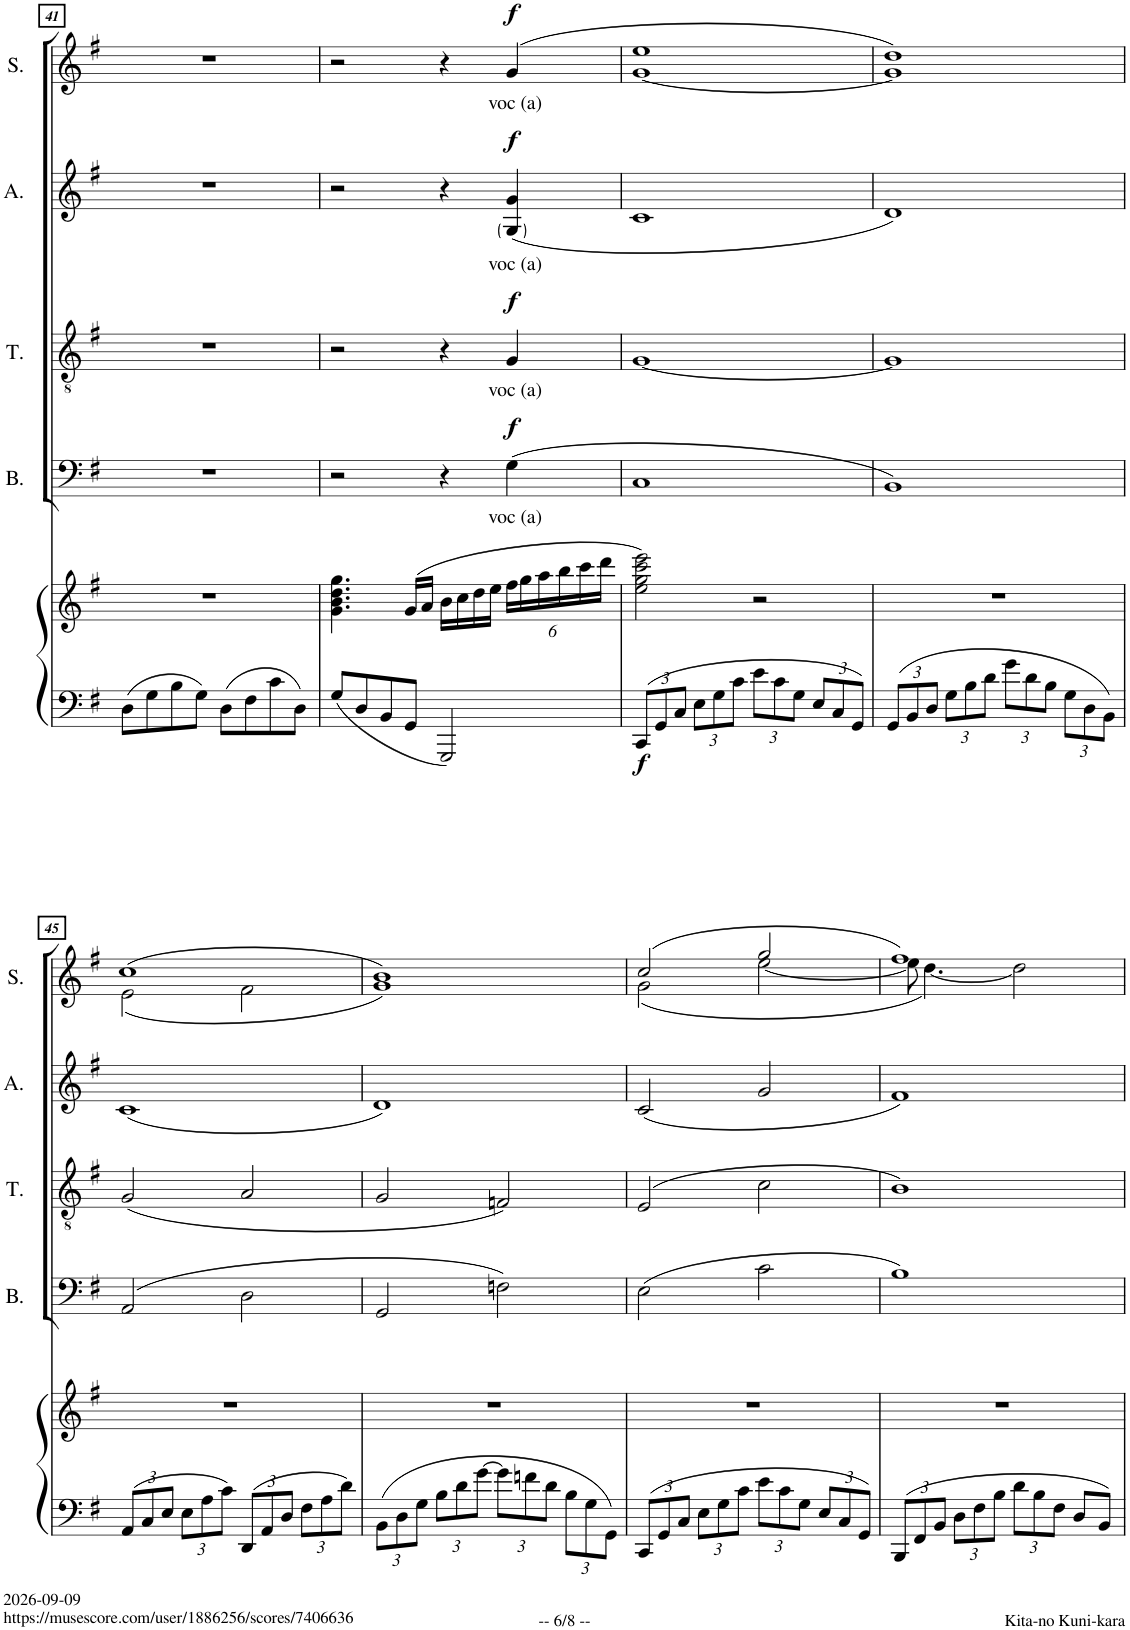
**kern	**kern	**dynam	**kern	**text	**dynam	**kern	**text	**dynam	**kern	**text	**dynam	**kern	**text	**dynam
*part5	*part5	*part5	*part4	*part4	*part4	*part3	*part3	*part3	*part2	*part2	*part2	*part1	*part1	*part1
*staff6	*staff5	*staff5/6	*staff4	*staff4	*staff4	*staff3	*staff3	*staff3	*staff2	*staff2	*staff2	*staff1	*staff1	*staff1
*I"Piano	*	*	*I"Bass	*	*	*I"Tenor	*	*	*I"Alto	*	*	*I"Soprano	*	*
*I'Pno	*	*	*I'B.	*	*	*I'T.	*	*	*I'A.	*	*	*I'S.	*	*
!!LO:PB:g=z
*clefF4	*clefG2	*	*clefF4	*	*	*clefGv2	*	*	*clefG2	*	*	*clefG2	*	*
*	*	*	*	*	*	*	*	*	*Trd1c2	*	*	*	*	*
*k[f#]	*k[f#]	*	*k[f#]	*	*	*k[f#]	*	*	*k[f#]	*	*	*k[f#]	*	*
*M4/4	*M4/4	*	*M4/4	*	*	*M4/4	*	*	*M4/4	*	*	*M4/4	*	*
=41	=41	=41	=41	=41	=41	=41	=41	=41	=41	=41	=41	=41	=41	=41
8D\L	1r	.	1r	.	.	1r	.	.	1r	.	.	1r	.	.
8G\	.	.	.	.	.	.	.	.	.	.	.	.	.	.
8B\	.	.	.	.	.	.	.	.	.	.	.	.	.	.
8G\J	.	.	.	.	.	.	.	.	.	.	.	.	.	.
8D\L	.	.	.	.	.	.	.	.	.	.	.	.	.	.
8F#\	.	.	.	.	.	.	.	.	.	.	.	.	.	.
8c\	.	.	.	.	.	.	.	.	.	.	.	.	.	.
8D\J	.	.	.	.	.	.	.	.	.	.	.	.	.	.
=42	=42	=42	=42	=42	=42	=42	=42	=42	=42	=42	=42	=42	=42	=42
8G/L	4.g\ 4.b\ 4.dd\ 4.gg\	.	2r	.	.	2r	.	.	2r	.	.	2r	.	.
8D/	.	.	.	.	.	.	.	.	.	.	.	.	.	.
8BB/	.	.	.	.	.	.	.	.	.	.	.	.	.	.
8GG/J	(16g/LL	.	.	.	.	.	.	.	.	.	.	.	.	.
.	16a/JJ	.	.	.	.	.	.	.	.	.	.	.	.	.
2GGG/	16b\LL	.	4r	.	.	4r	.	.	4r	.	.	4r	.	.
.	16cc\	.	.	.	.	.	.	.	.	.	.	.	.	.
.	16dd\	.	.	.	.	.	.	.	.	.	.	.	.	.
.	16ee\JJ	.	.	.	.	.	.	.	.	.	.	.	.	.
*	*Xbrackettup	*	*	*	*	*	*	*	*	*	*	*	*	*
!	!	!	!	!LO:LY:b	!LO:DY:a	!	!LO:LY:b	!LO:DY:a	!	!LO:LY:b	!LO:DY:a	!	!LO:LY:b	!LO:DY:a
.	24ff#\LL	.	(4G\	voc (a)	f	4G/	voc (a)	f	(4G/ 4g/	voc (a)	f	(4g/	voc (a)	f
.	24gg\	.	.	.	.	.	.	.	.	.	.	.	.	.
.	24aa\	.	.	.	.	.	.	.	.	.	.	.	.	.
.	24bb\	.	.	.	.	.	.	.	.	.	.	.	.	.
.	24ccc\	.	.	.	.	.	.	.	.	.	.	.	.	.
.	24ddd\JJ	.	.	.	.	.	.	.	.	.	.	.	.	.
=43	=43	=43	=43	=43	=43	=43	=43	=43	=43	=43	=43	=43	=43	=43
*Xbrackettup	*	*	*	*	*	*	*	*	*	*	*	*	*	*
*	*	*	*	*	*	*	*	*	*	*	*	*^	*	*
!	!	!LO:DY:b=2	!	!	!	!	!	!	!	!	!	!	!	!	!
12CC/L	2ee\ 2gg\ 2ccc\ 2eee\)	f	1C	.	.	[1G	.	.	1c	.	.	1ee	[1g	.	.
12GG/	.	.	.	.	.	.	.	.	.	.	.	.	.	.	.
12C/J	.	.	.	.	.	.	.	.	.	.	.	.	.	.	.
12E\L	.	.	.	.	.	.	.	.	.	.	.	.	.	.	.
12G\	.	.	.	.	.	.	.	.	.	.	.	.	.	.	.
12c\J	.	.	.	.	.	.	.	.	.	.	.	.	.	.	.
12e\L	2r	.	.	.	.	.	.	.	.	.	.	.	.	.	.
12c\	.	.	.	.	.	.	.	.	.	.	.	.	.	.	.
12G\J	.	.	.	.	.	.	.	.	.	.	.	.	.	.	.
12E/L	.	.	.	.	.	.	.	.	.	.	.	.	.	.	.
12C/	.	.	.	.	.	.	.	.	.	.	.	.	.	.	.
12GG/J	.	.	.	.	.	.	.	.	.	.	.	.	.	.	.
=44	=44	=44	=44	=44	=44	=44	=44	=44	=44	=44	=44	=44	=44	=44	=44
12GG/L	1r	.	1BB)	.	.	1G]	.	.	1d)	.	.	1dd)	1g]	.	.
12BB/	.	.	.	.	.	.	.	.	.	.	.	.	.	.	.
12D/J	.	.	.	.	.	.	.	.	.	.	.	.	.	.	.
12G\L	.	.	.	.	.	.	.	.	.	.	.	.	.	.	.
12B\	.	.	.	.	.	.	.	.	.	.	.	.	.	.	.
12d\J	.	.	.	.	.	.	.	.	.	.	.	.	.	.	.
12g\L	.	.	.	.	.	.	.	.	.	.	.	.	.	.	.
12d\	.	.	.	.	.	.	.	.	.	.	.	.	.	.	.
12B\J	.	.	.	.	.	.	.	.	.	.	.	.	.	.	.
12G\L	.	.	.	.	.	.	.	.	.	.	.	.	.	.	.
12D\	.	.	.	.	.	.	.	.	.	.	.	.	.	.	.
12BB\J	.	.	.	.	.	.	.	.	.	.	.	.	.	.	.
!!LO:LB:g=z	!!
=45	=45	=45	=45	=45	=45	=45	=45	=45	=45	=45	=45	=45	=45	=45	=45
12AA/L	1r	.	(2AA/	.	.	(2G/	.	.	(1c	.	.	(1cc	(2e\	.	.
12C/	.	.	.	.	.	.	.	.	.	.	.	.	.	.	.
12E/J	.	.	.	.	.	.	.	.	.	.	.	.	.	.	.
12E\L	.	.	.	.	.	.	.	.	.	.	.	.	.	.	.
12A\	.	.	.	.	.	.	.	.	.	.	.	.	.	.	.
12c\J	.	.	.	.	.	.	.	.	.	.	.	.	.	.	.
12DD/L	.	.	2D\	.	.	2A/	.	.	.	.	.	.	2f#\	.	.
12AA/	.	.	.	.	.	.	.	.	.	.	.	.	.	.	.
12D/J	.	.	.	.	.	.	.	.	.	.	.	.	.	.	.
12F#\L	.	.	.	.	.	.	.	.	.	.	.	.	.	.	.
12A\	.	.	.	.	.	.	.	.	.	.	.	.	.	.	.
12d\J	.	.	.	.	.	.	.	.	.	.	.	.	.	.	.
=46	=46	=46	=46	=46	=46	=46	=46	=46	=46	=46	=46	=46	=46	=46	=46
12BB\L	1r	.	2GG/	.	.	2G/	.	.	1d)	.	.	1b)	1g)	.	.
12D\	.	.	.	.	.	.	.	.	.	.	.	.	.	.	.
12G\J	.	.	.	.	.	.	.	.	.	.	.	.	.	.	.
12B\L	.	.	.	.	.	.	.	.	.	.	.	.	.	.	.
12d\	.	.	.	.	.	.	.	.	.	.	.	.	.	.	.
[12g\J	.	.	.	.	.	.	.	.	.	.	.	.	.	.	.
12g\L]	.	.	2Fn\)	.	.	2Fn/)	.	.	.	.	.	.	.	.	.
12fn\	.	.	.	.	.	.	.	.	.	.	.	.	.	.	.
12d\J	.	.	.	.	.	.	.	.	.	.	.	.	.	.	.
12B\L	.	.	.	.	.	.	.	.	.	.	.	.	.	.	.
12G\	.	.	.	.	.	.	.	.	.	.	.	.	.	.	.
12GG\J	.	.	.	.	.	.	.	.	.	.	.	.	.	.	.
=47	=47	=47	=47	=47	=47	=47	=47	=47	=47	=47	=47	=47	=47	=47	=47
12CC/L	1r	.	(2E\	.	.	(2E/	.	.	(2c/	.	.	(2cc/	(2g\	.	.
12GG/	.	.	.	.	.	.	.	.	.	.	.	.	.	.	.
12C/J	.	.	.	.	.	.	.	.	.	.	.	.	.	.	.
12E\L	.	.	.	.	.	.	.	.	.	.	.	.	.	.	.
12G\	.	.	.	.	.	.	.	.	.	.	.	.	.	.	.
12c\J	.	.	.	.	.	.	.	.	.	.	.	.	.	.	.
12e\L	.	.	2c\	.	.	2c\	.	.	2g/	.	.	2gg/	[2ee\	.	.
12c\	.	.	.	.	.	.	.	.	.	.	.	.	.	.	.
12G\J	.	.	.	.	.	.	.	.	.	.	.	.	.	.	.
12E/L	.	.	.	.	.	.	.	.	.	.	.	.	.	.	.
12C/	.	.	.	.	.	.	.	.	.	.	.	.	.	.	.
12GG/J	.	.	.	.	.	.	.	.	.	.	.	.	.	.	.
=48	=48	=48	=48	=48	=48	=48	=48	=48	=48	=48	=48	=48	=48	=48	=48
12BBB/L	1r	.	1B)	.	.	1B)	.	.	1f#)	.	.	1ff#)	8ee\]	.	.
12FF#/	.	.	.	.	.	.	.	.	.	.	.	.	.	.	.
.	.	.	.	.	.	.	.	.	.	.	.	.	[4.dd\)	.	.
12BB/J	.	.	.	.	.	.	.	.	.	.	.	.	.	.	.
12D\L	.	.	.	.	.	.	.	.	.	.	.	.	.	.	.
12F#\	.	.	.	.	.	.	.	.	.	.	.	.	.	.	.
12B\J	.	.	.	.	.	.	.	.	.	.	.	.	.	.	.
12d\L	.	.	.	.	.	.	.	.	.	.	.	.	2dd\]	.	.
12B\	.	.	.	.	.	.	.	.	.	.	.	.	.	.	.
12F#\J	.	.	.	.	.	.	.	.	.	.	.	.	.	.	.
8D/L	.	.	.	.	.	.	.	.	.	.	.	.	.	.	.
8BB/J	.	.	.	.	.	.	.	.	.	.	.	.	.	.	.
*	*	*	*	*	*	*	*	*	*	*	*	*v	*v	*	*
=	=	=	=	=	=	=	=	=	=	=	=	=	=	=
*-	*-	*-	*-	*-	*-	*-	*-	*-	*-	*-	*-	*-	*-	*-
